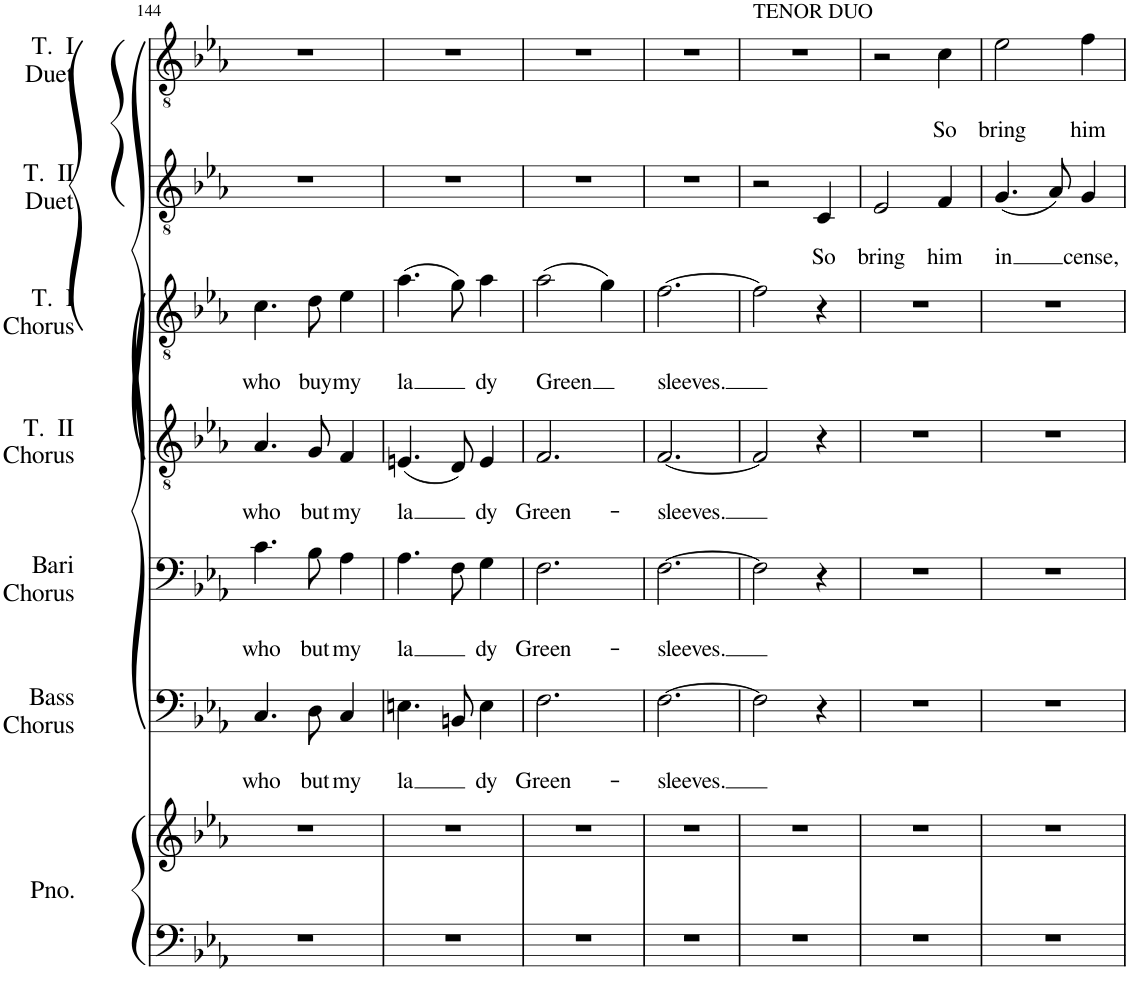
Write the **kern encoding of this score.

**kern	**kern	**kern	**text	**text	**kern	**text	**text	**kern	**text	**text	**kern	**text	**text	**kern	**text	**text	**kern	**text	**text
*part7	*part7	*part6	*part6	*part6	*part5	*part5	*part5	*part4	*part4	*part4	*part3	*part3	*part3	*part2	*part2	*part2	*part1	*part1	*part1
*staff8	*staff7	*staff6	*staff6	*staff6	*staff5	*staff5	*staff5	*staff4	*staff4	*staff4	*staff3	*staff3	*staff3	*staff2	*staff2	*staff2	*staff1	*staff1	*staff1
*I"Piano	*	*I"Bass Chorus	*	*	*I"Baritone Chorus	*	*	*I"Tenor II Chorus	*	*	*I"Tenor I Chorus	*	*	*I"Tenor II Duet	*	*	*I"Tenor I Duet	*	*
*I'Pno.	*	*I'Bass Chorus	*	*	*I'Bari Chorus	*	*	*I'T.  II Chorus	*	*	*I'T.  I Chorus	*	*	*I'T.  II Duet	*	*	*I'T.  I Duet	*	*
!!LO:PB:g=z
*clefF4	*clefG2	*clefF4	*	*	*clefF4	*	*	*clefGv2	*	*	*clefGv2	*	*	*clefGv2	*	*	*clefGv2	*	*
*k[b-e-a-]	*k[b-e-a-]	*k[b-e-a-]	*	*	*k[b-e-a-]	*	*	*k[b-e-a-]	*	*	*k[b-e-a-]	*	*	*k[b-e-a-]	*	*	*k[b-e-a-]	*	*
*M3/4	*M3/4	*M3/4	*	*	*M3/4	*	*	*M3/4	*	*	*M3/4	*	*	*M3/4	*	*	*M3/4	*	*
=144	=144	=144	=144	=144	=144	=144	=144	=144	=144	=144	=144	=144	=144	=144	=144	=144	=144	=144	=144
!	!	!	!	!LO:LY:b	!	!	!LO:LY:b	!	!	!LO:LY:b	!	!	!LO:LY:b	!	!	!	!	!	!
2.r	2.r	4.C/	.	who	4.c\	.	who	4.A-/	.	who	4.c\	.	who	2.r	.	.	2.r	.	.
!	!	!	!	!LO:LY:b	!	!	!LO:LY:b	!	!	!LO:LY:b	!	!	!LO:LY:b	!	!	!	!	!	!
.	.	8D\	.	but	8B-\	.	but	8G/	.	but	8d\	.	buy	.	.	.	.	.	.
!	!	!	!	!LO:LY:b	!	!	!LO:LY:b	!	!	!LO:LY:b	!	!	!LO:LY:b	!	!	!	!	!	!
.	.	4C/	.	my	4A-\	.	my	4F/	.	my	4e-\	.	my	.	.	.	.	.	.
=145	=145	=145	=145	=145	=145	=145	=145	=145	=145	=145	=145	=145	=145	=145	=145	=145	=145	=145	=145
!	!	!	!	!LO:LY:b	!	!	!LO:LY:b	!	!	!LO:LY:b	!	!	!LO:LY:b	!	!	!	!	!	!
2.r	2.r	4.En\	.	la	4.A-\	.	la	(4.En/	.	la	(4.a-\	.	la	2.r	.	.	2.r	.	.
.	.	8BBn/	.	.	8F\	.	.	8D/)	.	.	8g\)	.	.	.	.	.	.	.	.
!	!	!	!	!LO:LY:b	!	!	!LO:LY:b	!	!	!LO:LY:b	!	!	!LO:LY:b	!	!	!	!	!	!
.	.	4E\	.	dy	4G\	.	dy	4E/	.	dy	4a-\	.	dy	.	.	.	.	.	.
=146	=146	=146	=146	=146	=146	=146	=146	=146	=146	=146	=146	=146	=146	=146	=146	=146	=146	=146	=146
!	!	!	!	!LO:LY:b	!	!	!LO:LY:b	!	!	!LO:LY:b	!	!	!LO:LY:b	!	!	!	!	!	!
2.r	2.r	2.F\	.	Green-	2.F\	.	Green-	2.F/	.	Green-	(2a-\	.	Green	2.r	.	.	2.r	.	.
.	.	.	.	.	.	.	.	.	.	.	4g\)	.	.	.	.	.	.	.	.
=147	=147	=147	=147	=147	=147	=147	=147	=147	=147	=147	=147	=147	=147	=147	=147	=147	=147	=147	=147
!	!	!	!	!LO:LY:b	!	!	!LO:LY:b	!	!	!LO:LY:b	!	!	!LO:LY:b	!	!	!	!	!	!
2.r	2.r	[2.F\	.	-sleeves.	[2.F\	.	-sleeves.	[2.F/	.	-sleeves.	[2.f\	.	sleeves.	2.r	.	.	2.r	.	.
=148	=148	=148	=148	=148	=148	=148	=148	=148	=148	=148	=148	=148	=148	=148	=148	=148	=148	=148	=148
!	!	!	!	!	!	!	!	!	!	!	!	!	!	!	!	!	!LO:TX:a:t=TENOR DUO	!	!
2.r	2.r	2F\]	.	.	2F\]	.	.	2F/]	.	.	2f\]	.	.	2r	.	.	2.r	.	.
!	!	!	!	!	!	!	!	!	!	!	!	!	!	!	!	!LO:LY:b	!	!	!
.	.	4r	.	.	4r	.	.	4r	.	.	4r	.	.	4C/	.	So	.	.	.
=149	=149	=149	=149	=149	=149	=149	=149	=149	=149	=149	=149	=149	=149	=149	=149	=149	=149	=149	=149
!	!	!	!	!	!	!	!	!	!	!	!	!	!	!	!	!LO:LY:b	!	!	!
2.r	2.r	2.r	.	.	2.r	.	.	2.r	.	.	2.r	.	.	2E-/	.	bring	2r	.	.
!	!	!	!	!	!	!	!	!	!	!	!	!	!	!	!	!LO:LY:b	!	!	!LO:LY:b
.	.	.	.	.	.	.	.	.	.	.	.	.	.	4F/	.	him	4c\	.	So
=150	=150	=150	=150	=150	=150	=150	=150	=150	=150	=150	=150	=150	=150	=150	=150	=150	=150	=150	=150
!	!	!	!	!	!	!	!	!	!	!	!	!	!	!	!	!LO:LY:b	!	!	!LO:LY:b
2.r	2.r	2.r	.	.	2.r	.	.	2.r	.	.	2.r	.	.	(4.G/	.	in	2e-\	.	bring
.	.	.	.	.	.	.	.	.	.	.	.	.	.	8A-/)	.	.	.	.	.
!	!	!	!	!	!	!	!	!	!	!	!	!	!	!	!	!LO:LY:b	!	!	!LO:LY:b
.	.	.	.	.	.	.	.	.	.	.	.	.	.	4G/	.	cense,	4f\	.	him
=	=	=	=	=	=	=	=	=	=	=	=	=	=	=	=	=	=	=	=
*-	*-	*-	*-	*-	*-	*-	*-	*-	*-	*-	*-	*-	*-	*-	*-	*-	*-	*-	*-
